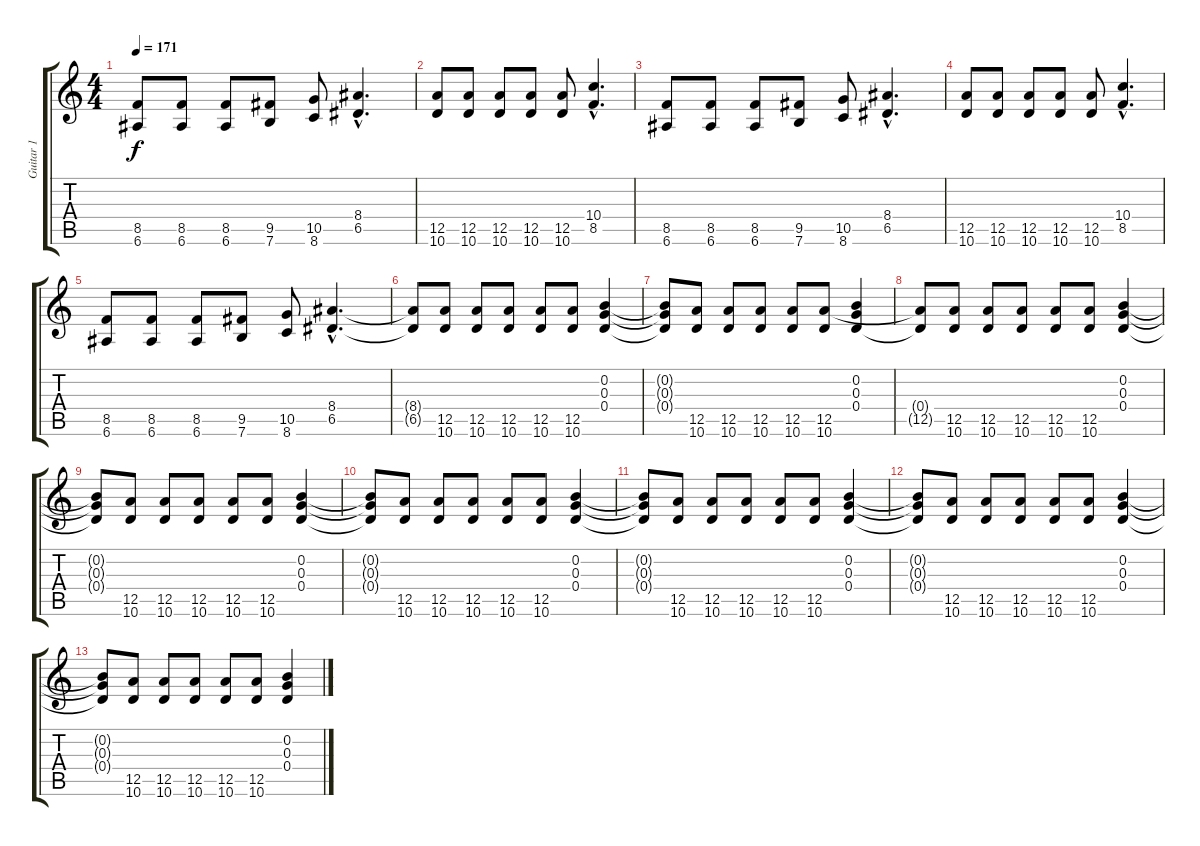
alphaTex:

\track ("Guitar 1" "Guitar 1") {instrument distortionguitar}
\staff {score tabs}
\tuning (E4 B3 G3 D3 A2 E2) {hide}
\ts (4 4)
\tempo 171
\clef g2
\ks c
(8.5 6.6).8{dy f} (8.5 6.6).8 (8.5 6.6).8 (9.5 7.6).8 (10.5 8.6).8 (8.4{hac} 6.5{hac}).4{d} |
(12.5 10.6).8 (12.5 10.6).8 (12.5 10.6).8 (12.5 10.6).8 (12.5 10.6).8 (10.4{hac} 8.5{hac}).4{d} |
(8.5 6.6).8 (8.5 6.6).8 (8.5 6.6).8 (9.5 7.6).8 (10.5 8.6).8 (8.4{hac} 6.5{hac}).4{d} |
(12.5 10.6).8 (12.5 10.6).8 (12.5 10.6).8 (12.5 10.6).8 (12.5 10.6).8 (10.4{hac} 8.5{hac}).4{d} |
(8.5 6.6).8 (8.5 6.6).8 (8.5 6.6).8 (9.5 7.6).8 (10.5 8.6).8 (8.4{hac} 6.5{hac}).4{d} |
(8.4{t} 6.5{t}).8 (12.5 10.6).8 (12.5 10.6).8 (12.5 10.6).8 (12.5 10.6).8 (12.5 10.6).8 (0.2 0.3 0.4).4 |
(0.2{t} 0.3{t} 0.4{t}).8 (12.5 10.6).8 (12.5 10.6).8 (12.5 10.6).8 (12.5 10.6).8 (12.5 10.6).8 (0.2 0.3 0.4).4 |
(0.4{t} 12.5{t}).8 (12.5 10.6).8 (12.5 10.6).8 (12.5 10.6).8 (12.5 10.6).8 (12.5 10.6).8 (0.2 0.3 0.4).4 |
(0.2{t} 0.3{t} 0.4{t}).8 (12.5 10.6).8 (12.5 10.6).8 (12.5 10.6).8 (12.5 10.6).8 (12.5 10.6).8 (0.2 0.3 0.4).4 |
(0.2{t} 0.3{t} 0.4{t}).8 (12.5 10.6).8 (12.5 10.6).8 (12.5 10.6).8 (12.5 10.6).8 (12.5 10.6).8 (0.2 0.3 0.4).4 |
(0.2{t} 0.3{t} 0.4{t}).8 (12.5 10.6).8 (12.5 10.6).8 (12.5 10.6).8 (12.5 10.6).8 (12.5 10.6).8 (0.2 0.3 0.4).4 |
(0.2{t} 0.3{t} 0.4{t}).8 (12.5 10.6).8 (12.5 10.6).8 (12.5 10.6).8 (12.5 10.6).8 (12.5 10.6).8 (0.2 0.3 0.4).4 |
(0.2{t} 0.3{t} 0.4{t}).8 (12.5 10.6).8 (12.5 10.6).8 (12.5 10.6).8 (12.5 10.6).8 (12.5 10.6).8 (0.2 0.3 0.4).4
